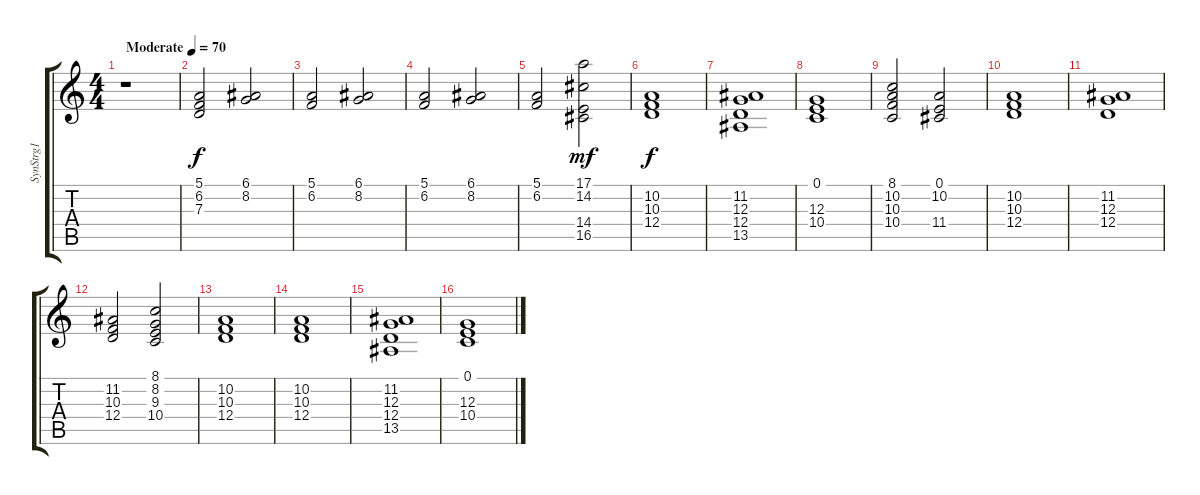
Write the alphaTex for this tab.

\track ("SynStrg1" "SynStrg1") {instrument synthstrings1}
\staff {score tabs}
\tuning (E4 B3 G3 D3 A2 E2) {hide}
\ts (4 4)
\tempo (70 "Moderate")
\clef g2
\ks c
r.1{dy f instrument synthstrings1} |
(5.1 6.2 7.3).2 (6.1 8.2).2 |
(5.1 6.2).2 (6.1 8.2).2 |
(5.1 6.2).2 (6.1 8.2).2 |
(5.1 6.2).2 (17.1 14.2 14.4 16.5).2{dy mf} |
(10.2 10.3 12.4).1{dy f} |
(11.2 12.3 12.4 13.5).1 |
(0.1 12.3 10.4).1 |
(8.1 10.2 10.3 10.4).2 (0.1 10.2 11.4).2 |
(10.2 10.3 12.4).1 |
(11.2 12.3 12.4).1 |
(11.2 10.3 12.4).2 (8.1 8.2 9.3 10.4).2 |
(10.2 10.3 12.4).1 |
(10.2 10.3 12.4).1 |
(11.2 12.3 12.4 13.5).1 |
(0.1 12.3 10.4).1
